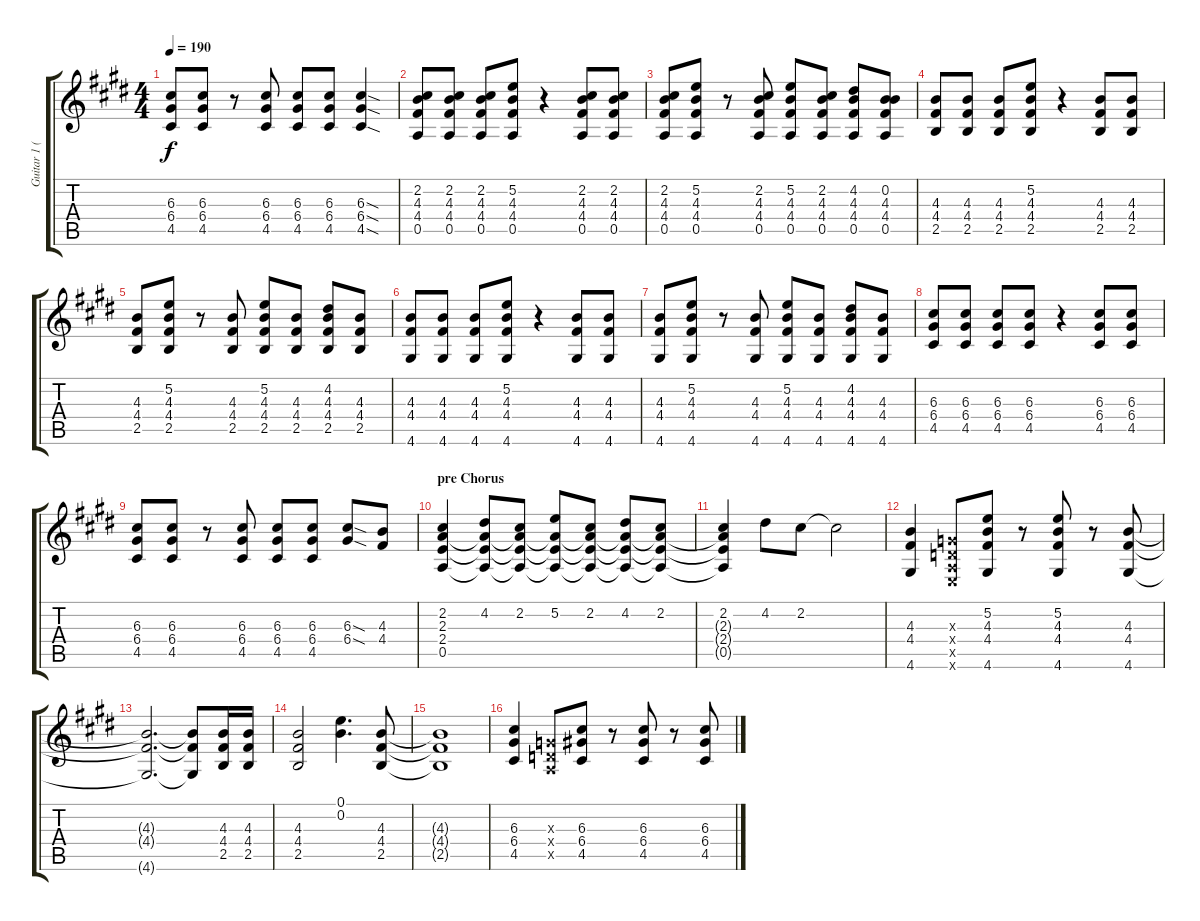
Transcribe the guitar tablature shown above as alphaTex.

\track ("Guitar 1 (Rhythm)" "Guitar 1 (") {instrument distortionguitar}
\staff {score tabs}
\tuning (E4 B3 G3 D3 A2 E2) {hide}
\ts (4 4)
\tempo 190
\clef g2
\ks e
(6.3 6.4 4.5).8{dy f} (6.3 6.4 4.5).8 r.8 (6.3 6.4 4.5).8 (6.3 6.4 4.5).8 (6.3 6.4 4.5).8 (6.3{sod} 6.4{sod} 4.5{sod}).4 |
(2.2 4.3 4.4 0.5).8 (2.2 4.3 4.4 0.5).8 (2.2 4.3 4.4 0.5).8 (5.2 4.3 4.4 0.5).8 r.4 (2.2 4.3 4.4 0.5).8 (2.2 4.3 4.4 0.5).8 |
(2.2 4.3 4.4 0.5).8 (5.2 4.3 4.4 0.5).8 r.8 (2.2 4.3 4.4 0.5).8 (5.2 4.3 4.4 0.5).8 (2.2 4.3 4.4 0.5).8 (4.2 4.3 4.4 0.5).8 (0.2 4.3 4.4 0.5).8 |
(4.3 4.4 2.5).8 (4.3 4.4 2.5).8 (4.3 4.4 2.5).8 (5.2 4.3 4.4 2.5).8 r.4 (4.3 4.4 2.5).8 (4.3 4.4 2.5).8 |
(4.3 4.4 2.5).8 (5.2 4.3 4.4 2.5).8 r.8 (4.3 4.4 2.5).8 (5.2 4.3 4.4 2.5).8 (4.3 4.4 2.5).8 (4.2 4.3 4.4 2.5).8 (4.3 4.4 2.5).8 |
(4.3 4.4 4.6).8 (4.3 4.4 4.6).8 (4.3 4.4 4.6).8 (5.2 4.3 4.4 4.6).8 r.4 (4.3 4.4 4.6).8 (4.3 4.4 4.6).8 |
(4.3 4.4 4.6).8 (5.2 4.3 4.4 4.6).8 r.8 (4.3 4.4 4.6).8 (5.2 4.3 4.4 4.6).8 (4.3 4.4 4.6).8 (4.2 4.3 4.4 4.6).8 (4.3 4.4 4.6).8 |
(6.3 6.4 4.5).8 (6.3 6.4 4.5).8 (6.3 6.4 4.5).8 (6.3 6.4 4.5).8 r.4 (6.3 6.4 4.5).8 (6.3 6.4 4.5).8 |
(6.3 6.4 4.5).8 (6.3 6.4 4.5).8 r.8 (6.3 6.4 4.5).8 (6.3 6.4 4.5).8 (6.3 6.4 4.5).8 (6.3{sod} 6.4{sod}).8 (4.3 4.4).8 |
\section ("" "pre Chorus")
(2.2 2.3 2.4 0.5).4 (4.2 2.3{t} 2.4{t} 0.5{t}).8 (2.2 2.3{t} 2.4{t} 0.5{t}).8 (5.2 2.3{t} 2.4{t} 0.5{t}).8 (2.2 2.3{t} 2.4{t} 0.5{t}).8 (4.2 2.3{t} 2.4{t} 0.5{t}).8 (2.2 2.3{t} 2.4{t} 0.5{t}).8 |
(2.2 2.3{t} 2.4{t} 0.5{t}).4 4.2.8 2.2.8 2.2{t}.2 |
(4.3 4.4 4.6).4 (0.3{x} 0.4{x} 0.5{x} 0.6{x}).8 (5.2 4.3 4.4 4.6).8 r.8 (5.2 4.3 4.4 4.6).8 r.8 (4.3 4.4 4.6).8 |
(4.3{t} 4.4{t} 4.6{t}).2{d} (4.3{t} 4.4{t} 4.6{t}).8 (4.3 4.4 2.5).16 (4.3 4.4 2.5).16 |
(4.3 4.4 2.5).2 (0.1 0.2).4{d} (4.3 4.4 2.5).8 |
(4.3{t} 4.4{t} 2.5{t}).1 |
(6.3 6.4 4.5).4 (0.3{x} 0.4{x} 0.5{x}).8 (6.3 6.4 4.5).8 r.8 (6.3 6.4 4.5).8 r.8 (6.3 6.4 4.5).8
